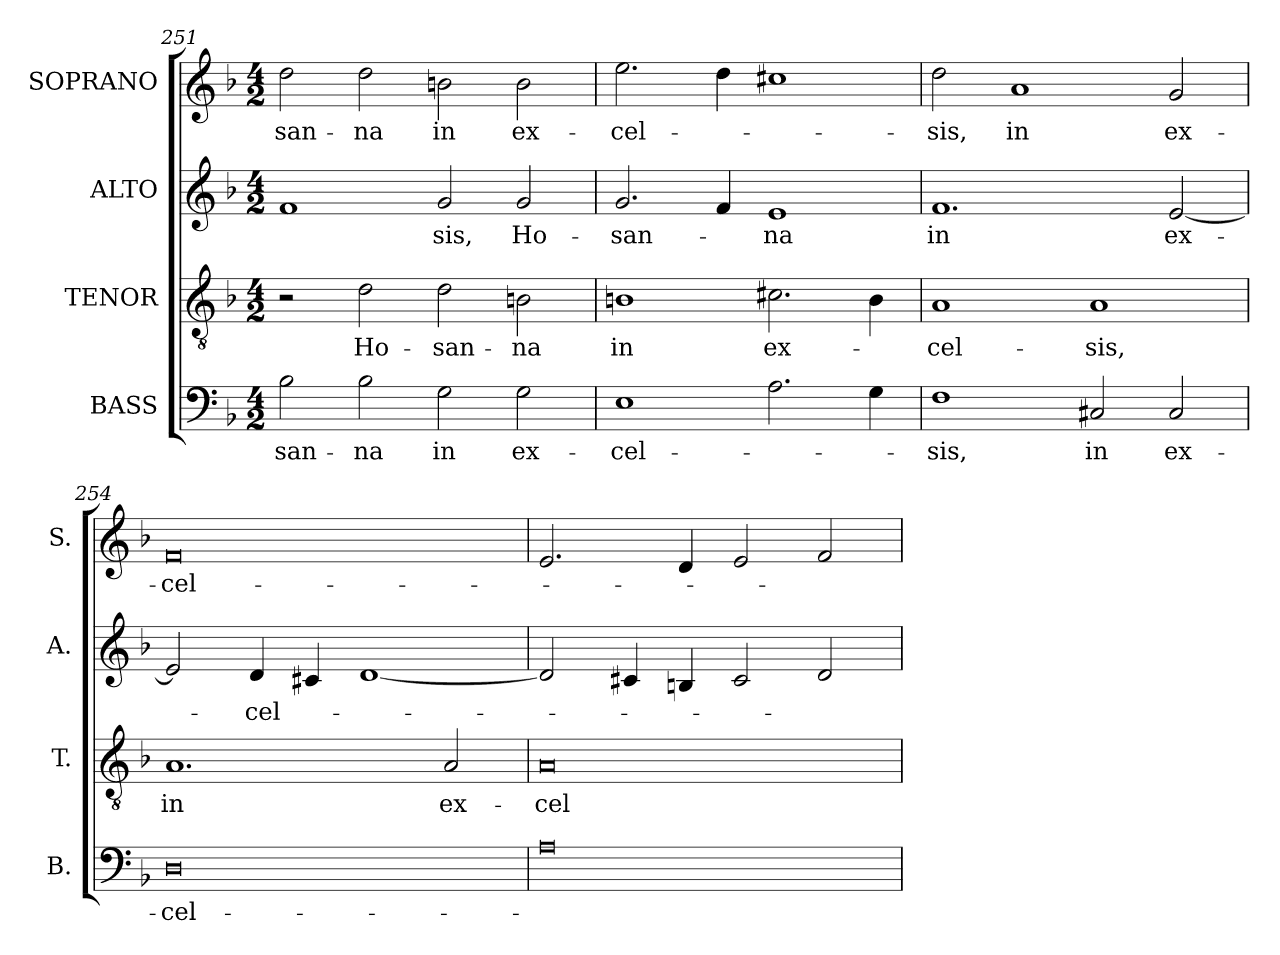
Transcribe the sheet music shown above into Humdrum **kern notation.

**kern	**text	**kern	**text	**kern	**text	**kern	**text
*part4	*part4	*part3	*part3	*part2	*part2	*part1	*part1
*staff4	*staff4	*staff3	*staff3	*staff2	*staff2	*staff1	*staff1
*I"BASS	*	*I"TENOR	*	*I"ALTO	*	*I"SOPRANO	*
*I'B.	*	*I'T.	*	*I'A.	*	*I'S.	*
*clefF4	*	*clefGv2	*	*clefG2	*	*clefG2	*
*	*	*ITrd7c12	*	*	*	*	*
*k[b-]	*	*k[b-]	*	*k[b-]	*	*k[b-]	*
*F:	*	*F:	*	*F:	*	*F:	*
*M4/2	*	*M4/2	*	*M4/2	*	*M4/2	*
=251	=251	=251	=251	=251	=251	=251	=251
!	!LO:LY:b:color=#000000	!	!	!	!	!	!
!	!	!	!	!	!	!	!LO:LY:b:color=#000000
2B-i\	-san-	2r	.	1fi	.	2ddi\	-san-
!	!LO:LY:b:color=#000000	!	!	!	!	!	!
!	!	!	!LO:LY:b:color=#000000	!	!	!	!
!	!	!	!	!	!	!	!LO:LY:b:color=#000000
2B-i\	-na	2Di\	Ho-	.	.	2ddi\	-na
!	!LO:LY:b:color=#000000	!	!	!	!	!	!
!	!	!	!LO:LY:b:color=#000000	!	!	!	!
!	!	!	!	!	!LO:LY:b:color=#000000	!	!
!	!	!	!	!	!	!	!LO:LY:b:color=#000000
2Gi\	in	2Di\	-san-	2gi/	-sis,	2bni\	in
!	!LO:LY:b:color=#000000	!	!	!	!	!	!
!	!	!	!LO:LY:b:color=#000000	!	!	!	!
!	!	!	!	!	!LO:LY:b:color=#000000	!	!
!	!	!	!	!	!	!	!LO:LY:b:color=#000000
2Gi\	ex-	2BBni\	-na	2gi/	Ho-	2bi\	ex-
=252	=252	=252	=252	=252	=252	=252	=252
!	!LO:LY:b:color=#000000	!	!	!	!	!	!
!	!	!	!LO:LY:b:color=#000000	!	!	!	!
!	!	!	!	!	!LO:LY:b:color=#000000	!	!
!	!	!	!	!	!	!	!LO:LY:b:color=#000000
1Ei	-cel-	1BBni	in	2.gi/	-san-	2.eei\	-cel-
.	.	.	.	4fi/	.	4ddi\	.
!	!	!	!LO:LY:b:color=#000000	!	!	!	!
!	!	!	!	!	!LO:LY:b:color=#000000	!	!
2.Ai\	.	2.C#Xi\	ex-	1ei	-na	1cc#Xi	.
4Gi\	.	4BBi\	.	.	.	.	.
=253	=253	=253	=253	=253	=253	=253	=253
!	!LO:LY:b:color=#000000	!	!	!	!	!	!
!	!	!	!LO:LY:b:color=#000000	!	!	!	!
!	!	!	!	!	!LO:LY:b:color=#000000	!	!
!	!	!	!	!	!	!	!LO:LY:b:color=#000000
1Fi	-sis,	1AAi	-cel-	1.fi	in	2ddi\	-sis,
!	!	!	!	!	!	!	!LO:LY:b:color=#000000
.	.	.	.	.	.	1ai	in
!	!LO:LY:b:color=#000000	!	!	!	!	!	!
!	!	!	!LO:LY:b:color=#000000	!	!	!	!
2C#Xi/	in	1AAi	-sis,	.	.	.	.
!	!LO:LY:b:color=#000000	!	!	!	!	!	!
!	!	!	!	!	!LO:LY:b:color=#000000	!	!
!	!	!	!	!	!	!	!LO:LY:b:color=#000000
2C#i/	ex-	.	.	[2ei/	ex-	2gi/	ex-
=254	=254	=254	=254	=254	=254	=254	=254
!	!LO:LY:b:color=#000000	!	!	!	!	!	!
!	!	!	!LO:LY:b:color=#000000	!	!	!	!
!	!	!	!	!	!	!	!LO:LY:b:color=#000000
0Di	-cel-	1.AAi	in	2ei/]	.	0fi	-cel-
!	!	!	!	!	!LO:LY:b:color=#000000	!	!
.	.	.	.	4di/	-cel-	.	.
.	.	.	.	4c#Xi/	.	.	.
.	.	.	.	[1di	.	.	.
!	!	!	!LO:LY:b:color=#000000	!	!	!	!
.	.	2AAi/	ex-	.	.	.	.
=255	=255	=255	=255	=255	=255	=255	=255
!	!	!	!LO:LY:b:color=#000000	!	!	!	!
0Ai	.	0AAi	-cel-	2di/]	.	2.ei/	.
.	.	.	.	4c#Xi/	.	.	.
.	.	.	.	4Bni/	.	4di/	.
.	.	.	.	2c#i/	.	2ei/	.
.	.	.	.	2di/	.	2fi/	.
=	=	=	=	=	=	=	=
*-	*-	*-	*-	*-	*-	*-	*-
